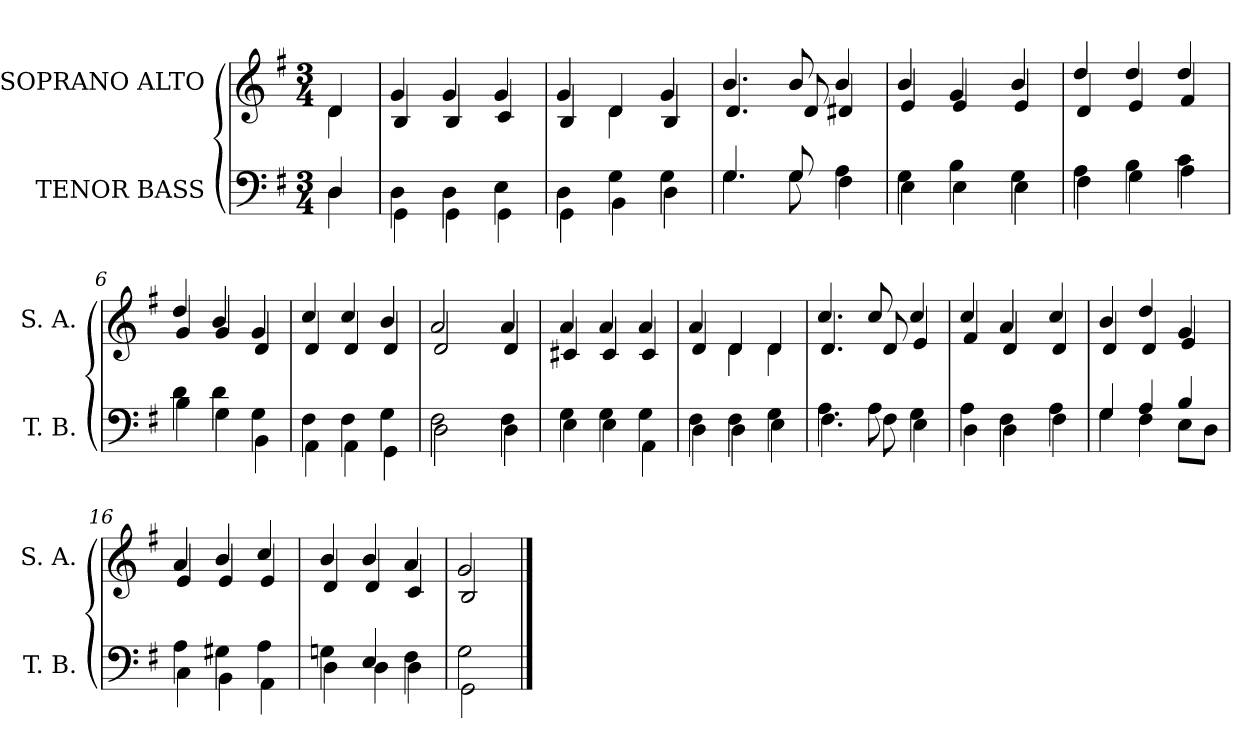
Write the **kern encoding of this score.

**kern	**kern
*part2	*part1
*staff2	*staff1
*I"TENOR BASS	*I"SOPRANO ALTO
*I'T. B.	*I'S. A.
!!LO:PB:g=z
*clefF4	*clefG2
*k[f#]	*k[f#]
*G:	*G:
*M3/4	*M3/4
=	=
*^	*^
4Di/	4Di\	4di/	4di\
=	=	=	=
4Di\	4GGi\	4gi/	4Bi/
4Di\	4GGi\	4gi/	4Bi/
4Ei\	4GGi\	4gi/	4ci/
=1	=1	=1	=1
4Di\	4GGi\	4gi/	4Bi/
4Gi\	4BBi\	4di/	4di\
4Gi\	4Di\	4gi/	4Bi/
=2	=2	=2	=2
4.Gi/	4.Gi\	4.bi/	4.di/
8Gi/	8Gi\	8bi/	8di/
4Ai\	4F#i\	4bi/	4d#Xi/
=3	=3	=3	=3
4Gi\	4Ei\	4bi/	4ei/
4Bi\	4Ei\	4gi/	4ei/
!!LO:LB:g=z	!!
=4-	=4-	=4-	=4-
4Gi\	4Ei\	4bi/	4ei/
=5	=5	=5	=5
4Ai\	4F#i\	4ddi/	4di/
4Bi\	4Gi\	4ddi/	4ei/
4ci\	4Ai\	4ddi/	4f#i/
=6	=6	=6	=6
4di\	4Bi\	4ddi/	4gi/
4di\	4Gi\	4bi/	4gi/
4Gi\	4BBi\	4gi/	4di/
=7	=7	=7	=7
4F#i\	4AAi\	4cci/	4di/
4F#i\	4AAi\	4cci/	4di/
4Gi\	4GGi\	4bi/	4di/
=8	=8	=8	=8
2F#i\	2Di\	2ai/	2di/
!!LO:LB:g=z	!!
=9-	=9-	=9-	=9-
4F#i\	4Di\	4ai/	4di/
=10	=10	=10	=10
4Gi\	4Ei\	4ai/	4c#Xi/
4Gi\	4Ei\	4ai/	4c#i/
4Gi\	4AAi\	4ai/	4c#i/
=11	=11	=11	=11
4F#i\	4Di\	4ai/	4di/
4F#i\	4Di\	4di/	4di\
4Gi\	4Ei\	4di/	4di\
=12	=12	=12	=12
4.Ai\	4.F#i\	4.cci/	4.di/
8Ai\	8F#i\	8cci/	8di/
4Gi\	4Ei\	4cci/	4ei/
=13	=13	=13	=13
4Ai\	4Di\	4cci/	4f#i/
4F#i\	4Di\	4ai/	4di/
!!LO:LB:g=z	!!
=14-	=14-	=14-	=14-
4Ai\	4F#i\	4cci/	4di/
=15	=15	=15	=15
4Gi/	4Gi\	4bi/	4di/
4Ai/	4F#i\	4ddi/	4di/
4Bi/	8Ei\L	4gi/	4ei/
.	8Di\J	.	.
=16	=16	=16	=16
4Ai\	4Ci\	4ai/	4ei/
4G#Xi\	4BBi\	4bi/	4ei/
4Ai\	4AAi\	4cci/	4ei/
=17	=17	=17	=17
4Gni\	4Di\	4bi/	4di/
4Ei/	4Di\	4bi/	4di/
4F#i\	4Di\	4ai/	4ci/
=18	=18	=18	=18
2Gi\	2GGi\	2gi/	2Bi/
*v	*v	*	*
*	*v	*v
==	==
*-	*-
